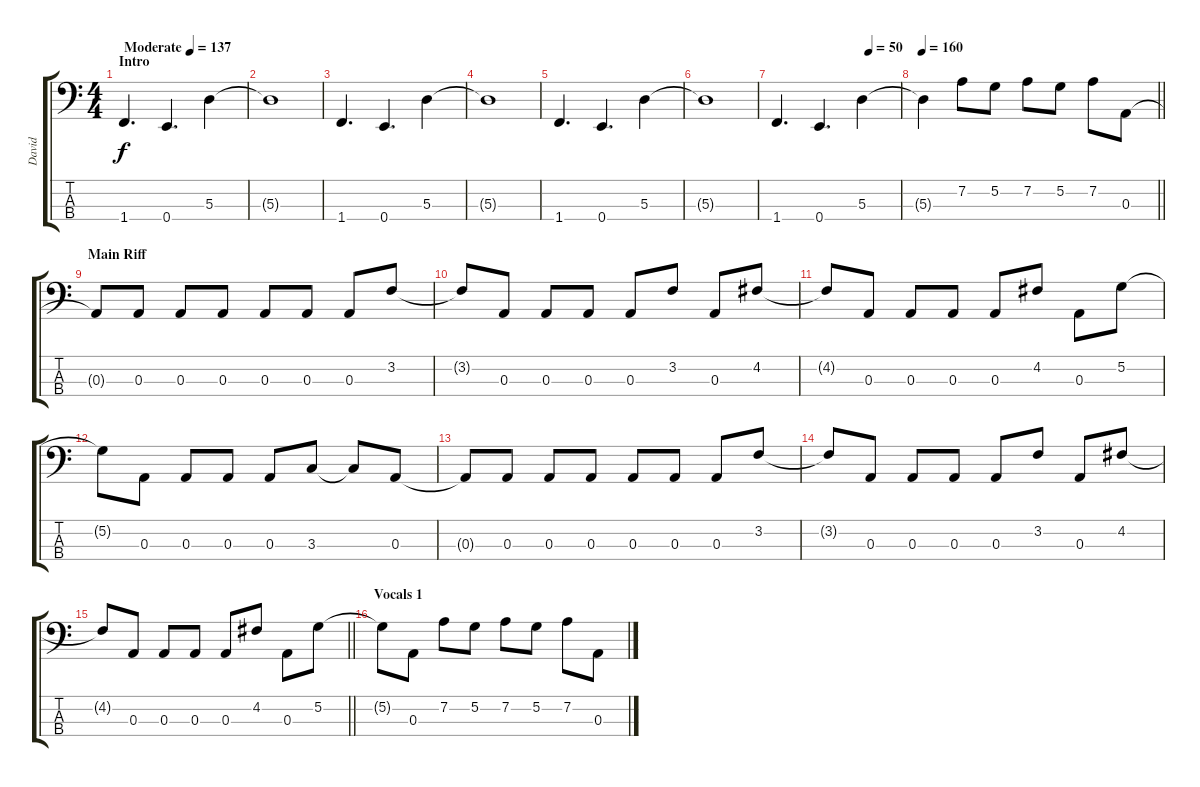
\track ("David" "David") {instrument electricbasspick}
\staff {score tabs}
\tuning (G2 D2 A1 E1) {hide}
\ts (4 4)
\section ("" "Intro")
\tempo (137 "Moderate")
\clef f4
\ks c
1.4.4{d dy f instrument electricbasspick} 0.4.4{d} 5.3.4 |
5.3{t}.1 |
1.4.4{d} 0.4.4{d} 5.3.4 |
5.3{t}.1 |
1.4.4{d} 0.4.4{d} 5.3.4 |
5.3{t}.1 |
\tempo (50 0.75)
1.4.4{d} 0.4.4{d} 5.3.4 |
\tempo 165
\tempo 160
\barLineRight lightlight
5.3{t}.4 7.2.8 5.2.8 7.2.8 5.2.8 7.2.8 0.3.8 |
\section ("" "Main Riff")
0.3{t}.8 0.3.8 0.3.8 0.3.8 0.3.8 0.3.8 0.3.8 3.2.8 |
3.2{t}.8 0.3.8 0.3.8 0.3.8 0.3.8 3.2.8 0.3.8 4.2.8 |
4.2{t}.8 0.3.8 0.3.8 0.3.8 0.3.8 4.2.8 0.3.8 5.2.8 |
5.2{t}.8 0.3.8 0.3.8 0.3.8 0.3.8 3.3.8 3.3{t}.8 0.3.8 |
0.3{t}.8 0.3.8 0.3.8 0.3.8 0.3.8 0.3.8 0.3.8 3.2.8 |
3.2{t}.8 0.3.8 0.3.8 0.3.8 0.3.8 3.2.8 0.3.8 4.2.8 |
\barLineRight lightlight
4.2{t}.8 0.3.8 0.3.8 0.3.8 0.3.8 4.2.8 0.3.8 5.2.8 |
\section ("" "Vocals 1")
5.2{t}.8 0.3.8 7.2.8 5.2.8 7.2.8 5.2.8 7.2.8 0.3.8
